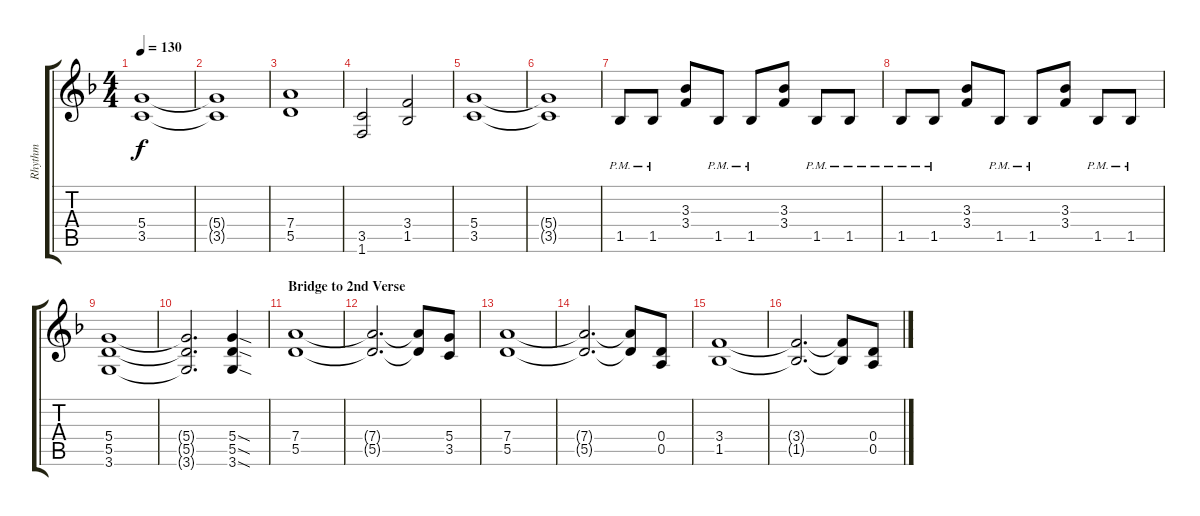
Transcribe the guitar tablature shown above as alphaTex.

\track ("Rhythm" "Rhythm") {instrument distortionguitar}
\staff {score tabs}
\tuning (E4 B3 G3 D3 A2 E2) {hide}
\ts (4 4)
\tempo 130
\clef g2
\ks dminor
(5.4 3.5).1{dy f} |
(5.4{t} 3.5{t}).1 |
(7.4 5.5).1 |
(3.5 1.6).2 (3.4 1.5).2 |
(5.4 3.5).1 |
(5.4{t} 3.5{t}).1 |
1.5{pm}.8 1.5{pm}.8 (3.3 3.4).8 1.5{pm}.8 1.5{pm}.8 (3.3 3.4).8 1.5{pm}.8 1.5{pm}.8 |
1.5{pm}.8 1.5{pm}.8 (3.3 3.4).8 1.5{pm}.8 1.5{pm}.8 (3.3 3.4).8 1.5{pm}.8 1.5{pm}.8 |
(5.4 5.5 3.6).1 |
(5.4{t} 5.5{t} 3.6{t}).2{d} (5.4{sod} 5.5{sod} 3.6{sod}).4 |
\section ("" "Bridge to 2nd Verse")
(7.4 5.5).1 |
(7.4{t} 5.5{t}).2{d} (7.4{t} 5.5{t}).8 (5.4 3.5).8 |
(7.4 5.5).1 |
(7.4{t} 5.5{t}).2{d} (7.4{t} 5.5{t}).8 (0.4 0.5).8 |
(3.4 1.5).1 |
(3.4{t} 1.5{t}).2{d} (3.4{t} 1.5{t}).8 (0.4 0.5).8
